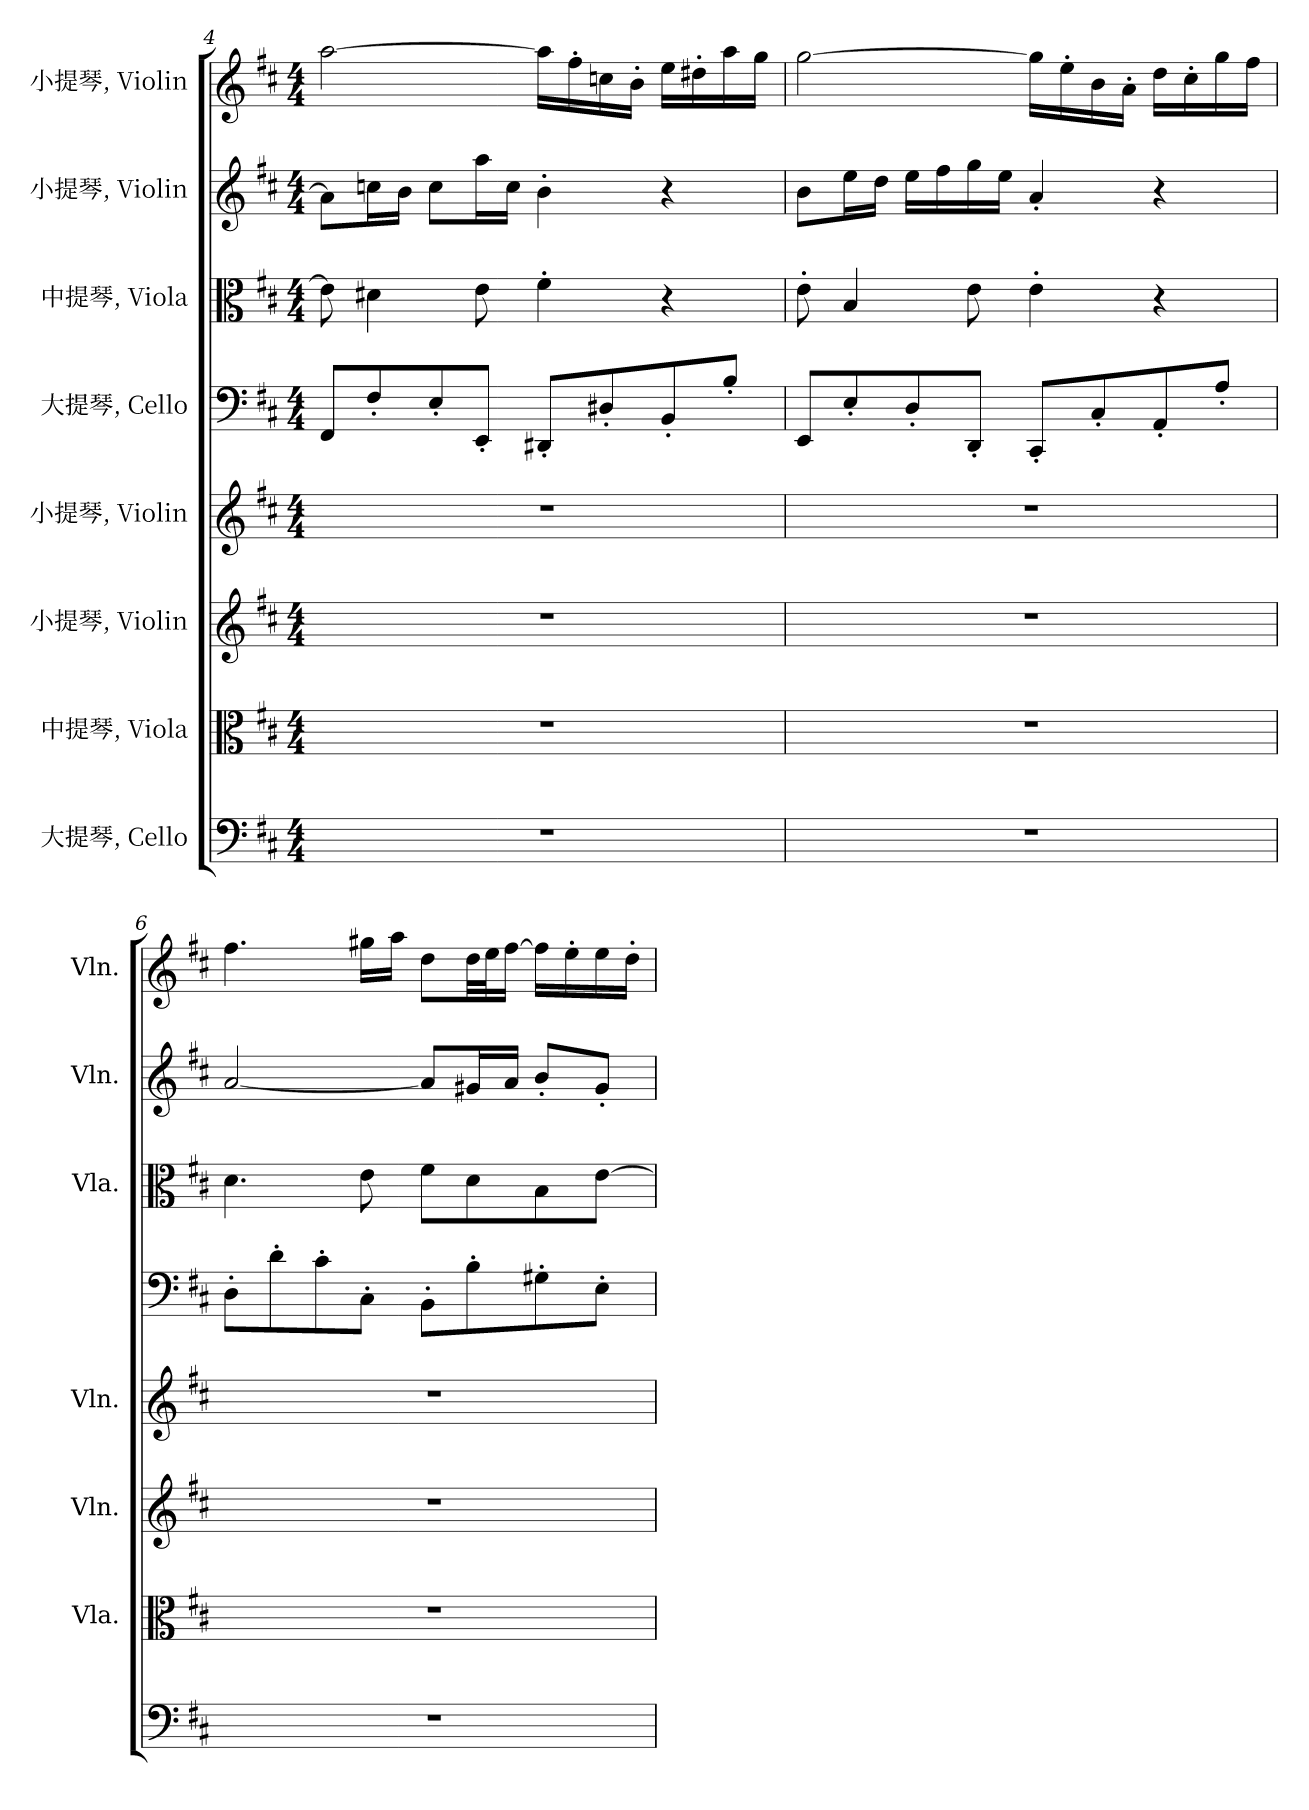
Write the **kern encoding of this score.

**kern	**kern	**kern	**kern	**kern	**kern	**kern	**kern
*part8	*part7	*part6	*part5	*part4	*part3	*part2	*part1
*staff8	*staff7	*staff6	*staff5	*staff4	*staff3	*staff2	*staff1
*I"大提琴, Cello	*I"中提琴, Viola	*I"小提琴, Violin	*I"小提琴, Violin	*I"大提琴, Cello	*I"中提琴, Viola	*I"小提琴, Violin	*I"小提琴, Violin
*	*I'Vla.	*I'Vln.	*I'Vln.	*	*I'Vla.	*I'Vln.	*I'Vln.
!!LO:PB:g=z
*clefF4	*clefC3	*clefG2	*clefG2	*clefF4	*clefC3	*clefG2	*clefG2
*k[f#c#]	*k[f#c#]	*k[f#c#]	*k[f#c#]	*k[f#c#]	*k[f#c#]	*k[f#c#]	*k[f#c#]
*M4/4	*M4/4	*M4/4	*M4/4	*M4/4	*M4/4	*M4/4	*M4/4
=4	=4	=4	=4	=4	=4	=4	=4
1r	1r	1r	1r	8FF#/L	8e\]	8a\L]	[2aa\
.	.	.	.	8F#'/	4d#X\	16ccn\L	.
.	.	.	.	.	.	16b\JJ	.
.	.	.	.	8E'/	.	8cc\L	.
.	.	.	.	8EE'/J	8e\	16aa\L	.
.	.	.	.	.	.	16cc\JJ	.
.	.	.	.	8DD#X'/L	4f#'\	4b'\	16aa\LL]
.	.	.	.	.	.	.	16ff#'\
.	.	.	.	8D#X'/	.	.	16ccn\
.	.	.	.	.	.	.	16b'\JJ
.	.	.	.	8BB'/	4r	4r	16ee\LL
.	.	.	.	.	.	.	16dd#X'\
.	.	.	.	8B'/J	.	.	16aa\
.	.	.	.	.	.	.	16gg\JJ
=5	=5	=5	=5	=5	=5	=5	=5
*	*	*	*	*	*	*	*MM34
1r	1r	1r	1r	8EE/L	8e'\	8b\L	[2gg\
.	.	.	.	8E'/	4B/	16ee\L	.
.	.	.	.	.	.	16dd\JJ	.
.	.	.	.	8D'/	.	16ee\LL	.
.	.	.	.	.	.	16ff#\	.
.	.	.	.	8DD'/J	8e\	16gg\	.
.	.	.	.	.	.	16ee\JJ	.
.	.	.	.	8CC#'/L	4e'\	4a'/	16gg\LL]
.	.	.	.	.	.	.	16ee'\
.	.	.	.	8C#'/	.	.	16b\
.	.	.	.	.	.	.	16a'\JJ
.	.	.	.	8AA'/	4r	4r	16dd\LL
.	.	.	.	.	.	.	16cc#'\
.	.	.	.	8A'/J	.	.	16gg\
.	.	.	.	.	.	.	16ff#\JJ
!!LO:PB:g=z
=6	=6	=6	=6	=6	=6	=6	=6
*	*	*	*	*	*	*	*MM34
1r	1r	1r	1r	8D'\L	4.d\	[2a/	4.ff#\
.	.	.	.	8d'\	.	.	.
.	.	.	.	8c#'\	.	.	.
.	.	.	.	8C#'\J	8e\	.	16gg#X\LL
.	.	.	.	.	.	.	16aa\JJ
.	.	.	.	8BB'\L	8f#\L	8a/L]	8dd\L
.	.	.	.	8B'\	8d\	16g#X/L	32dd\LL
.	.	.	.	.	.	.	32ee\J
.	.	.	.	.	.	16a/JJ	[16ff#\JJ
.	.	.	.	8G#X'\	8B\	8b'/L	16ff#\LL]
.	.	.	.	.	.	.	16ee'\
.	.	.	.	8E'\J	[8e\J	8g#'/J	16ee\
.	.	.	.	.	.	.	16dd'\JJ
=	=	=	=	=	=	=	=
*-	*-	*-	*-	*-	*-	*-	*-
